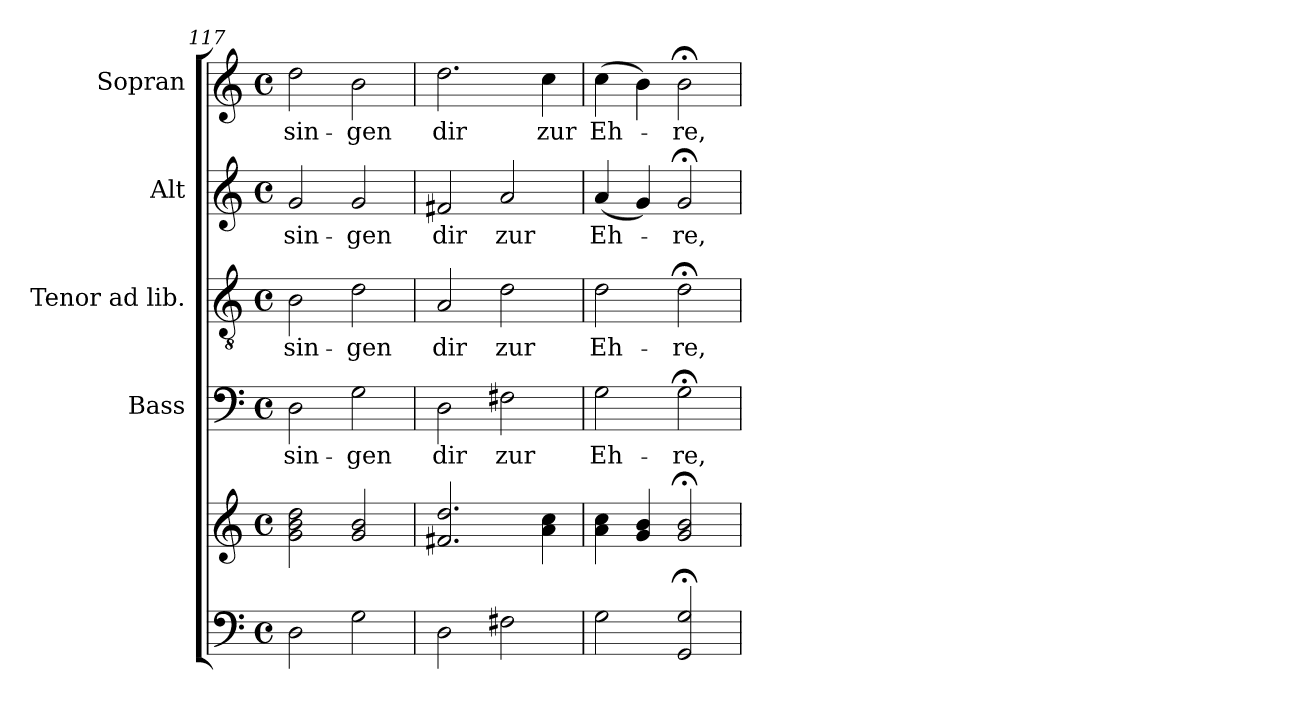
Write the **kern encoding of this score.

**kern	**kern	**kern	**text	**kern	**text	**kern	**text	**kern	**text
*part5	*part5	*part4	*part4	*part3	*part3	*part2	*part2	*part1	*part1
*staff6	*staff5	*staff4	*staff4	*staff3	*staff3	*staff2	*staff2	*staff1	*staff1
*	*	*I"Bass	*	*I"Tenor ad lib.	*	*I"Alt	*	*I"Sopran	*
*	*	*I'B.	*	*I'T.	*	*I'A.	*	*I'S.	*
*clefF4	*clefG2	*clefF4	*	*clefGv2	*	*clefG2	*	*clefG2	*
*k[]	*k[]	*k[]	*	*k[]	*	*k[]	*	*k[]	*
*C:	*C:	*C:	*	*C:	*	*C:	*	*C:	*
*M4/4	*M4/4	*M4/4	*	*M4/4	*	*M4/4	*	*M4/4	*
*met(c)	*met(c)	*met(c)	*	*met(c)	*	*met(c)	*	*met(c)	*
=117	=117	=117	=117	=117	=117	=117	=117	=117	=117
!	!	!	!LO:LY:b	!	!LO:LY:b	!	!LO:LY:b	!	!LO:LY:b
2D\	2g\ 2b\ 2dd\	2D\	sin-	2B\	sin-	2g/	sin-	2dd\	sin-
!	!	!	!LO:LY:b	!	!LO:LY:b	!	!LO:LY:b	!	!LO:LY:b
2G\	2g/ 2b/	2G\	-gen	2d\	-gen	2g/	-gen	2b\	-gen
=118	=118	=118	=118	=118	=118	=118	=118	=118	=118
!	!	!	!LO:LY:b	!	!LO:LY:b	!	!LO:LY:b	!	!LO:LY:b
2D\	2.f#X/ 2.dd/	2D\	dir	2A/	dir	2f#X/	dir	2.dd\	dir
!	!	!	!LO:LY:b	!	!LO:LY:b	!	!LO:LY:b	!	!
2F#X\	.	2F#X\	zur	2d\	zur	2a/	zur	.	.
!	!	!	!	!	!	!	!	!	!LO:LY:b
.	4a\ 4cc\	.	.	.	.	.	.	4cc\	zur
!!LO:LB:g=z
=119	=119	=119	=119	=119	=119	=119	=119	=119	=119
!	!	!	!LO:LY:b	!	!LO:LY:b	!	!LO:LY:b	!	!LO:LY:b
2G\	4a\ 4cc\	2G\	Eh-	2d\	Eh-	(<4a/	Eh-	(>4cc\	Eh-
.	4g/ 4b/	.	.	.	.	4g/)	.	4b\)	.
!	!	!	!LO:LY:b	!	!LO:LY:b	!	!LO:LY:b	!	!LO:LY:b
2GG/; 2G/;	2g/;< 2b/;<	2G;<\	-re,	2d;<\	-re,	2g;</	-re,	2b;<\	-re,
=	=	=	=	=	=	=	=	=	=
*-	*-	*-	*-	*-	*-	*-	*-	*-	*-
